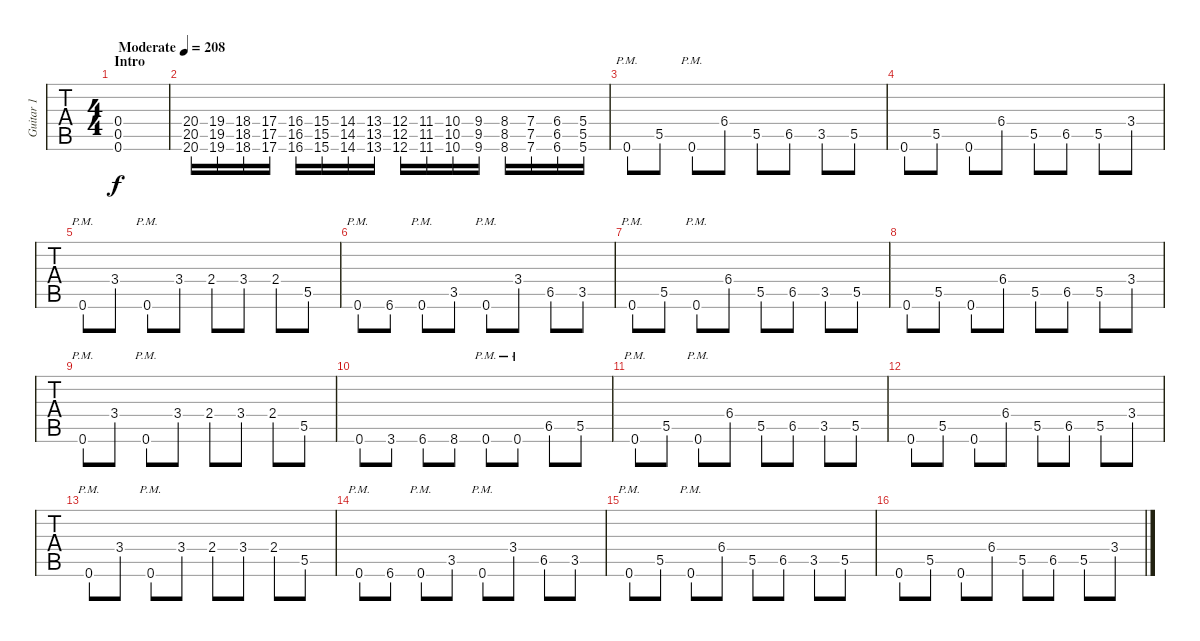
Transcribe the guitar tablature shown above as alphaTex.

\track ("Guitar 1" "Guitar 1") {instrument distortionguitar}
\staff {tabs}
\tuning (Db4 Ab3 E3 B2 Gb2 B1) {hide}
\ts (4 4)
\section ("" "Intro")
\tempo (208 "Moderate")
\clef g2
\ks c
(0.4 0.5 0.6).1{dy f instrument distortionguitar} |
(20.4 20.5 20.6).16{instrument guitarfretnoise} (19.4 19.5 19.6).16 (18.4 18.5 18.6).16 (17.4 17.5 17.6).16 (16.4 16.5 16.6).16 (15.4 15.5 15.6).16 (14.4 14.5 14.6).16 (13.4 13.5 13.6).16 (12.4 12.5 12.6).16 (11.4 11.5 11.6).16 (10.4 10.5 10.6).16 (9.4 9.5 9.6).16 (8.4 8.5 8.6).16 (7.4 7.5 7.6).16 (6.4 6.5 6.6).16 (5.4 5.5 5.6).16 |
0.6{pm}.8{instrument distortionguitar} 5.5.8 0.6{pm}.8 6.4.8 5.5.8 6.5.8 3.5.8 5.5.8 |
0.6.8 5.5.8 0.6.8 6.4.8 5.5.8 6.5.8 5.5.8 3.4.8 |
0.6{pm}.8 3.4.8 0.6{pm}.8 3.4.8 2.4.8 3.4.8 2.4.8 5.5.8 |
0.6{pm}.8 6.6.8 0.6{pm}.8 3.5.8 0.6{pm}.8 3.4.8 6.5.8 3.5.8 |
0.6{pm}.8 5.5.8 0.6{pm}.8 6.4.8 5.5.8 6.5.8 3.5.8 5.5.8 |
0.6.8 5.5.8 0.6.8 6.4.8 5.5.8 6.5.8 5.5.8 3.4.8 |
0.6{pm}.8 3.4.8 0.6{pm}.8 3.4.8 2.4.8 3.4.8 2.4.8 5.5.8 |
0.6.8 3.6.8 6.6.8 8.6.8 0.6{pm}.8 0.6{pm}.8 6.5.8 5.5.8 |
0.6{pm}.8 5.5.8 0.6{pm}.8 6.4.8 5.5.8 6.5.8 3.5.8 5.5.8 |
0.6.8 5.5.8 0.6.8 6.4.8 5.5.8 6.5.8 5.5.8 3.4.8 |
0.6{pm}.8 3.4.8 0.6{pm}.8 3.4.8 2.4.8 3.4.8 2.4.8 5.5.8 |
0.6{pm}.8 6.6.8 0.6{pm}.8 3.5.8 0.6{pm}.8 3.4.8 6.5.8 3.5.8 |
0.6{pm}.8 5.5.8 0.6{pm}.8 6.4.8 5.5.8 6.5.8 3.5.8 5.5.8 |
0.6.8 5.5.8 0.6.8 6.4.8 5.5.8 6.5.8 5.5.8 3.4.8
